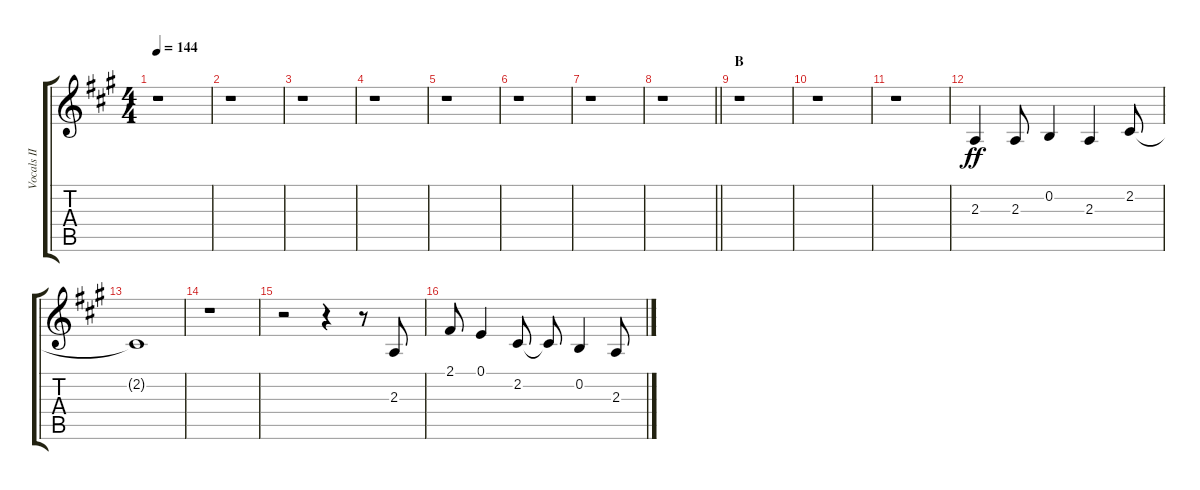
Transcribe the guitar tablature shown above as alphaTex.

\track ("Vocals II" "Vocals II") {instrument voiceoohs}
\staff {score tabs}
\tuning (E4 B3 G3 D3 A2 E2) {hide}
\ts (4 4)
\tempo 144
\clef g2
\ks a
r.1{dy ff} |
r.1 |
r.1 |
r.1 |
r.1 |
r.1 |
r.1 |
\barLineRight lightlight
r.1 |
\section ("" "B")
r.1 |
r.1 |
r.1 |
2.3.4 2.3.8 0.2.4 2.3.4 2.2.8 |
2.2{t}.1 |
r.1 |
r.2 r.4 r.8 2.3.8 |
2.1.8 0.1.4 2.2.8 2.2{t}.8 0.2.4 2.3.8
